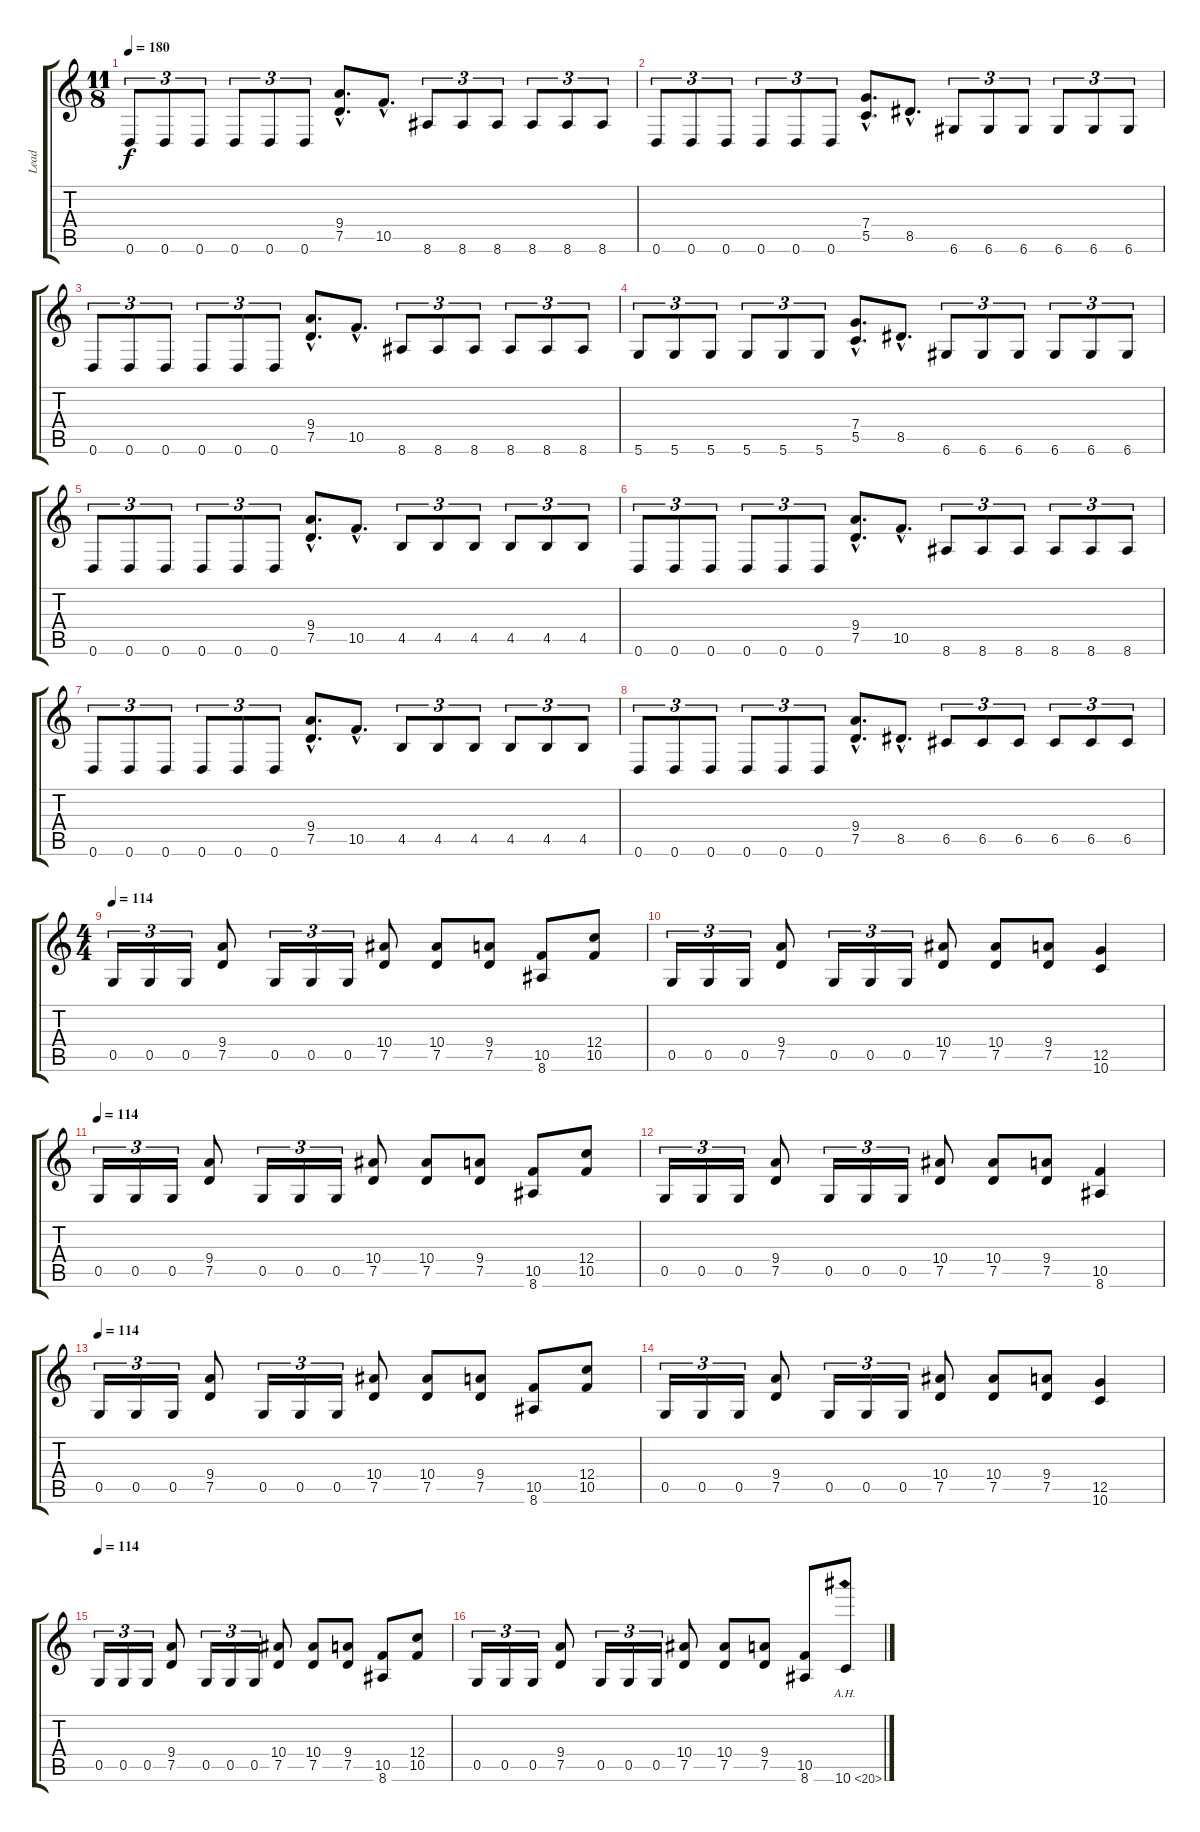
\track ("Lead" "Lead") {instrument distortionguitar}
\staff {score tabs}
\tuning (D4 A3 F3 C3 G2 D2) {hide}
\ts (11 8)
\tempo 180
\clef g2
\ks c
0.6.8{tu (3 2) dy f instrument distortionguitar} 0.6.8{tu (3 2)} 0.6.8{tu (3 2)} 0.6.8{tu (3 2)} 0.6.8{tu (3 2)} 0.6.8{tu (3 2)} (9.4{hac} 7.5{hac}).8{d} 10.5{hac}.8{d} 8.6.8{tu (3 2)} 8.6.8{tu (3 2)} 8.6.8{tu (3 2)} 8.6.8{tu (3 2)} 8.6.8{tu (3 2)} 8.6.8{tu (3 2)} |
0.6.8{tu (3 2)} 0.6.8{tu (3 2)} 0.6.8{tu (3 2)} 0.6.8{tu (3 2)} 0.6.8{tu (3 2)} 0.6.8{tu (3 2)} (7.4{hac} 5.5{hac}).8{d} 8.5{hac}.8{d} 6.6.8{tu (3 2)} 6.6.8{tu (3 2)} 6.6.8{tu (3 2)} 6.6.8{tu (3 2)} 6.6.8{tu (3 2)} 6.6.8{tu (3 2)} |
0.6.8{tu (3 2)} 0.6.8{tu (3 2)} 0.6.8{tu (3 2)} 0.6.8{tu (3 2)} 0.6.8{tu (3 2)} 0.6.8{tu (3 2)} (9.4{hac} 7.5{hac}).8{d} 10.5{hac}.8{d} 8.6.8{tu (3 2)} 8.6.8{tu (3 2)} 8.6.8{tu (3 2)} 8.6.8{tu (3 2)} 8.6.8{tu (3 2)} 8.6.8{tu (3 2)} |
5.6.8{tu (3 2)} 5.6.8{tu (3 2)} 5.6.8{tu (3 2)} 5.6.8{tu (3 2)} 5.6.8{tu (3 2)} 5.6.8{tu (3 2)} (7.4{hac} 5.5{hac}).8{d} 8.5{hac}.8{d} 6.6.8{tu (3 2)} 6.6.8{tu (3 2)} 6.6.8{tu (3 2)} 6.6.8{tu (3 2)} 6.6.8{tu (3 2)} 6.6.8{tu (3 2)} |
0.6.8{tu (3 2)} 0.6.8{tu (3 2)} 0.6.8{tu (3 2)} 0.6.8{tu (3 2)} 0.6.8{tu (3 2)} 0.6.8{tu (3 2)} (9.4{hac} 7.5{hac}).8{d} 10.5{hac}.8{d} 4.5.8{tu (3 2)} 4.5.8{tu (3 2)} 4.5.8{tu (3 2)} 4.5.8{tu (3 2)} 4.5.8{tu (3 2)} 4.5.8{tu (3 2)} |
0.6.8{tu (3 2)} 0.6.8{tu (3 2)} 0.6.8{tu (3 2)} 0.6.8{tu (3 2)} 0.6.8{tu (3 2)} 0.6.8{tu (3 2)} (9.4{hac} 7.5{hac}).8{d} 10.5{hac}.8{d} 8.6.8{tu (3 2)} 8.6.8{tu (3 2)} 8.6.8{tu (3 2)} 8.6.8{tu (3 2)} 8.6.8{tu (3 2)} 8.6.8{tu (3 2)} |
0.6.8{tu (3 2)} 0.6.8{tu (3 2)} 0.6.8{tu (3 2)} 0.6.8{tu (3 2)} 0.6.8{tu (3 2)} 0.6.8{tu (3 2)} (9.4{hac} 7.5{hac}).8{d} 10.5{hac}.8{d} 4.5.8{tu (3 2)} 4.5.8{tu (3 2)} 4.5.8{tu (3 2)} 4.5.8{tu (3 2)} 4.5.8{tu (3 2)} 4.5.8{tu (3 2)} |
0.6.8{tu (3 2)} 0.6.8{tu (3 2)} 0.6.8{tu (3 2)} 0.6.8{tu (3 2)} 0.6.8{tu (3 2)} 0.6.8{tu (3 2)} (9.4{hac} 7.5{hac}).8{d} 8.5{hac}.8{d} 6.5.8{tu (3 2)} 6.5.8{tu (3 2)} 6.5.8{tu (3 2)} 6.5.8{tu (3 2)} 6.5.8{tu (3 2)} 6.5.8{tu (3 2)} |
\ts (4 4)
\tempo 114
0.5.16{tu (3 2)} 0.5.16{tu (3 2)} 0.5.16{tu (3 2)} (9.4 7.5).8 0.5.16{tu (3 2)} 0.5.16{tu (3 2)} 0.5.16{tu (3 2)} (10.4 7.5).8 (10.4 7.5).8 (9.4 7.5).8 (10.5 8.6).8 (12.4 10.5).8 |
0.5.16{tu (3 2)} 0.5.16{tu (3 2)} 0.5.16{tu (3 2)} (9.4 7.5).8 0.5.16{tu (3 2)} 0.5.16{tu (3 2)} 0.5.16{tu (3 2)} (10.4 7.5).8 (10.4 7.5).8 (9.4 7.5).8 (12.5 10.6).4 |
\tempo 114
0.5.16{tu (3 2)} 0.5.16{tu (3 2)} 0.5.16{tu (3 2)} (9.4 7.5).8 0.5.16{tu (3 2)} 0.5.16{tu (3 2)} 0.5.16{tu (3 2)} (10.4 7.5).8 (10.4 7.5).8 (9.4 7.5).8 (10.5 8.6).8 (12.4 10.5).8 |
0.5.16{tu (3 2)} 0.5.16{tu (3 2)} 0.5.16{tu (3 2)} (9.4 7.5).8 0.5.16{tu (3 2)} 0.5.16{tu (3 2)} 0.5.16{tu (3 2)} (10.4 7.5).8 (10.4 7.5).8 (9.4 7.5).8 (10.5 8.6).4 |
\tempo 114
0.5.16{tu (3 2)} 0.5.16{tu (3 2)} 0.5.16{tu (3 2)} (9.4 7.5).8 0.5.16{tu (3 2)} 0.5.16{tu (3 2)} 0.5.16{tu (3 2)} (10.4 7.5).8 (10.4 7.5).8 (9.4 7.5).8 (10.5 8.6).8 (12.4 10.5).8 |
0.5.16{tu (3 2)} 0.5.16{tu (3 2)} 0.5.16{tu (3 2)} (9.4 7.5).8 0.5.16{tu (3 2)} 0.5.16{tu (3 2)} 0.5.16{tu (3 2)} (10.4 7.5).8 (10.4 7.5).8 (9.4 7.5).8 (12.5 10.6).4 |
\tempo 114
0.5.16{tu (3 2)} 0.5.16{tu (3 2)} 0.5.16{tu (3 2)} (9.4 7.5).8 0.5.16{tu (3 2)} 0.5.16{tu (3 2)} 0.5.16{tu (3 2)} (10.4 7.5).8 (10.4 7.5).8 (9.4 7.5).8 (10.5 8.6).8 (12.4 10.5).8 |
0.5.16{tu (3 2)} 0.5.16{tu (3 2)} 0.5.16{tu (3 2)} (9.4 7.5).8 0.5.16{tu (3 2)} 0.5.16{tu (3 2)} 0.5.16{tu (3 2)} (10.4 7.5).8 (10.4 7.5).8 (9.4 7.5).8 (10.5 8.6).8 10.6{ah 10}.8
